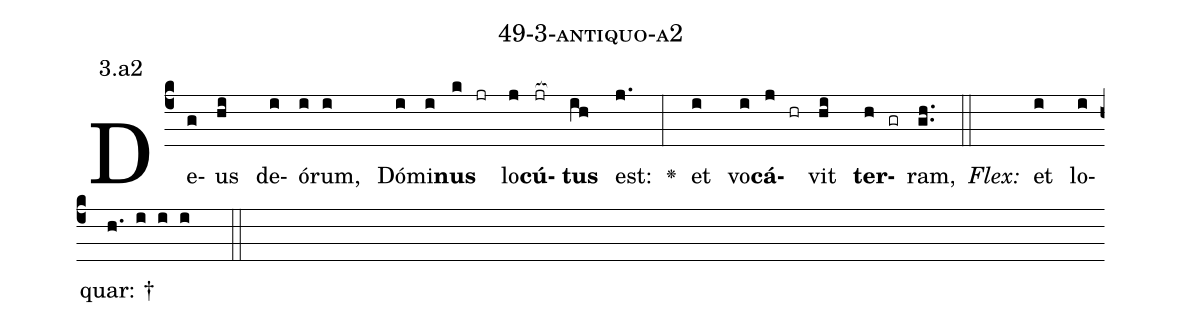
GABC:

name: 49-3-antiquo-a2;
annotation: 3.a2;
%%
(c4)De(g)us(hi) de(i)ó(i)rum,(i) Dó(i)mi(i)<b>nus</b>(k jr) lo(j)<b>cú</b>(jr[ocb:1{])<b>tus</b>(ih[ocb:0}]) est:(j.) <v>\greheightstar</v>(:) et(i) vo(i)<b>cá</b>(j hr)vit(hi) <b>ter</b>(h gr)ram,(gh..) (::)
<i>Flex:</i>()  et(i) lo(i)quar: †(h. i i i  ::)

%E(i) u(i) o(j) u(hi) a(h) e.(gh..) (::)
